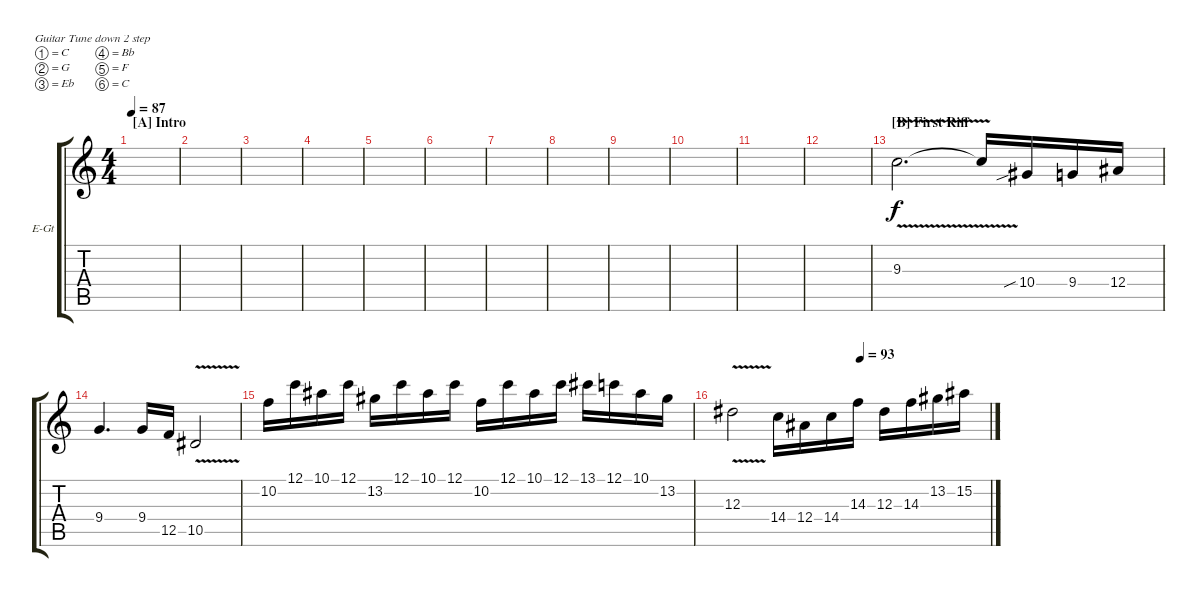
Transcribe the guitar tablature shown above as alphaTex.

\defaultSystemsLayout 4
\bracketExtendMode groupsimilarinstruments
\firstSystemTrackNameOrientation horizontal
\otherSystemsTrackNameOrientation horizontal
\track ("Distortion Guitar 1" "E-Gt") {instrument distortionguitar}
\staff {score tabs}
\tuning (C4 G3 Eb3 Bb2 F2 C2)
\ts (4 4)
\section ("A" "Intro")
\tempo 87
\clef g2
\scale
0.487395
\ks c
|
\scale
0.256303 |
\scale
0.256303 |
\scale
0.333333 |
\scale
0.333333 |
\scale
0.333333 |
\scale
0.333333 |
\scale
0.333333 |
\scale
0.333333 |
\scale
0.333333 |
\scale
0.333333 |
\scale
0.333333 |
\section ("B" "First Riff")
9.3{v}.2{d} 9.3{v t}.16 10.4{sib}.16 9.4.16 12.4.16 |
9.4.4{d} 9.4.16 12.5.16 10.5{v}.2 |
10.2.16 12.1.16 10.1.16 12.1.16 13.2.16 12.1.16 10.1.16 12.1.16 10.2.16 12.1.16 10.1.16 12.1.16 13.1.16 12.1.16 10.1.16 13.2.16 |
\tempo (93 0.5)
12.3{v}.2 14.4.16 12.4.16 14.4.16 14.3.16 12.3.16 14.3.16 13.2.16 15.2.16
